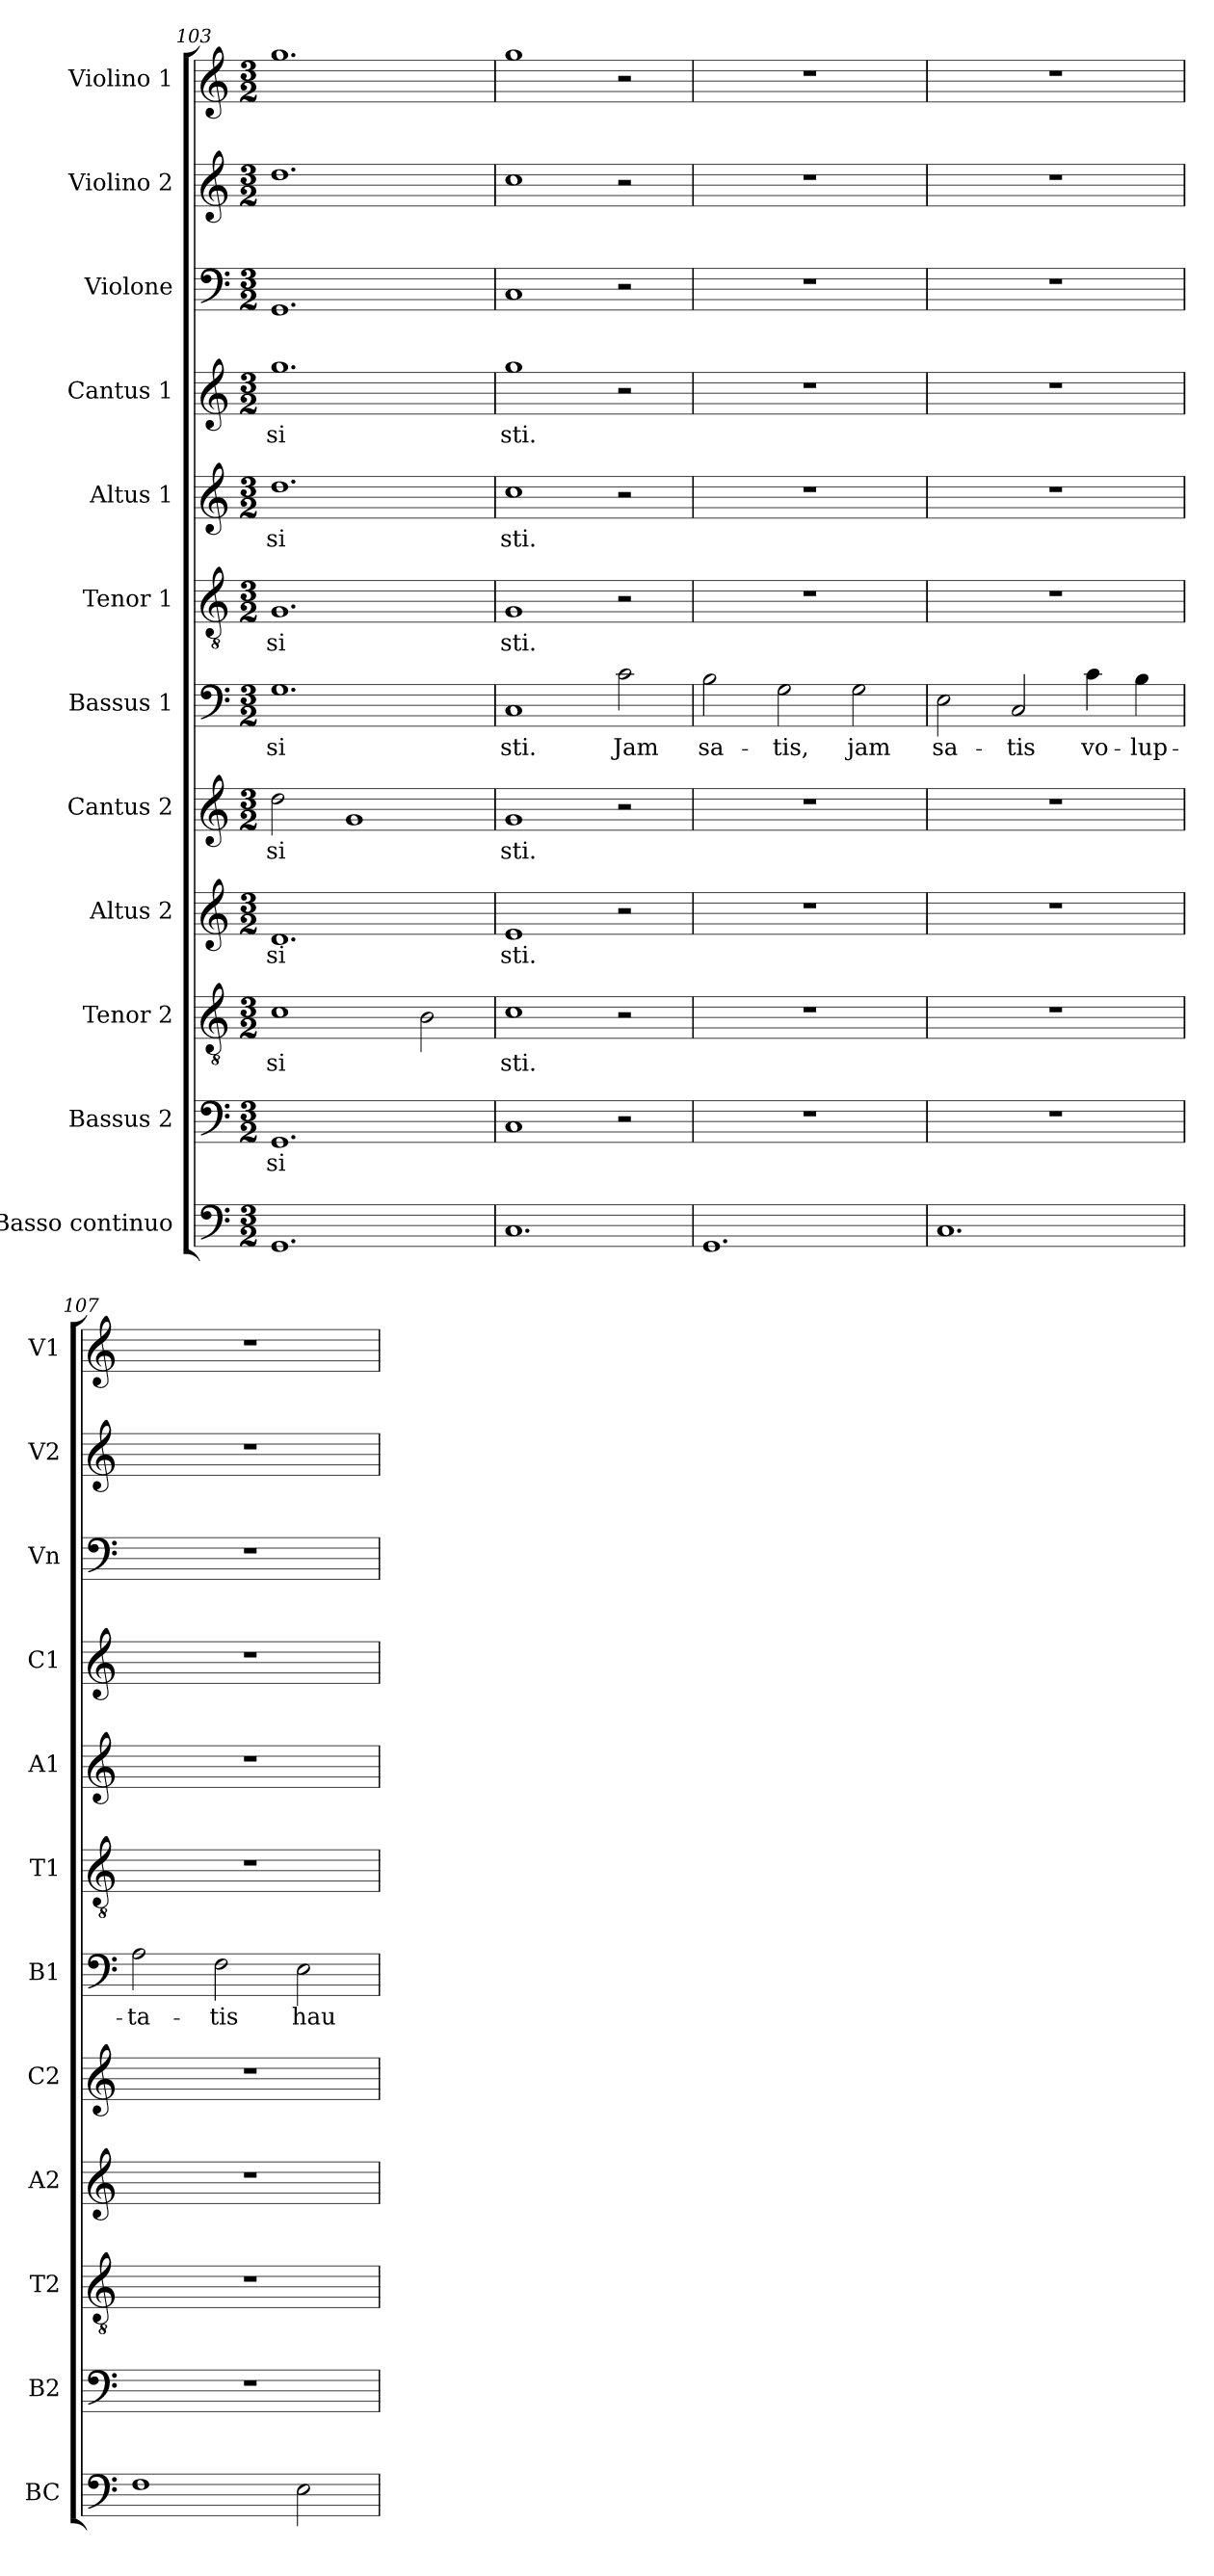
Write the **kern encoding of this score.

**kern	**kern	**text	**kern	**text	**kern	**text	**kern	**text	**kern	**text	**kern	**text	**kern	**text	**kern	**text	**kern	**kern	**kern
*part12	*part11	*part11	*part10	*part10	*part9	*part9	*part8	*part8	*part7	*part7	*part6	*part6	*part5	*part5	*part4	*part4	*part3	*part2	*part1
*staff12	*staff11	*staff11	*staff10	*staff10	*staff9	*staff9	*staff8	*staff8	*staff7	*staff7	*staff6	*staff6	*staff5	*staff5	*staff4	*staff4	*staff3	*staff2	*staff1
*I"Basso continuo	*I"Bassus 2	*	*I"Tenor 2	*	*I"Altus 2	*	*I"Cantus 2	*	*I"Bassus 1	*	*I"Tenor 1	*	*I"Altus 1	*	*I"Cantus 1	*	*I"Violone	*I"Violino 2	*I"Violino 1
*I'BC	*I'B2	*	*I'T2	*	*I'A2	*	*I'C2	*	*I'B1	*	*I'T1	*	*I'A1	*	*I'C1	*	*I'Vn	*I'V2	*I'V1
*clefF4	*clefF4	*	*clefGv2	*	*clefG2	*	*clefG2	*	*clefF4	*	*clefGv2	*	*clefG2	*	*clefG2	*	*clefF4	*clefG2	*clefG2
*ITrd7c12	*	*	*	*	*	*	*	*	*	*	*	*	*	*	*	*	*ITrd7c12	*	*
*k[]	*k[]	*	*k[]	*	*k[]	*	*k[]	*	*k[]	*	*k[]	*	*k[]	*	*k[]	*	*k[]	*k[]	*k[]
*C:	*C:	*	*C:	*	*C:	*	*C:	*	*C:	*	*C:	*	*C:	*	*C:	*	*C:	*C:	*C:
*M3/2	*M3/2	*	*M3/2	*	*M3/2	*	*M3/2	*	*M3/2	*	*M3/2	*	*M3/2	*	*M3/2	*	*M3/2	*M3/2	*M3/2
=103	=103	=103	=103	=103	=103	=103	=103	=103	=103	=103	=103	=103	=103	=103	=103	=103	=103	=103	=103
!	!	!LO:LY:b	!	!LO:LY:b	!	!LO:LY:b	!	!LO:LY:b	!	!LO:LY:b	!	!LO:LY:b	!	!LO:LY:b	!	!LO:LY:b	!	!	!
1.GGG	1.GG	-si	1c	-si	1.d	-si	2dd\	-si	1.G	-si	1.G	-si	1.dd	-si	1.gg	-si	1.GGG	1.dd	1.gg
.	.	.	.	.	.	.	1g	.	.	.	.	.	.	.	.	.	.	.	.
.	.	.	2B\	.	.	.	.	.	.	.	.	.	.	.	.	.	.	.	.
=104	=104	=104	=104	=104	=104	=104	=104	=104	=104	=104	=104	=104	=104	=104	=104	=104	=104	=104	=104
!	!	!	!	!LO:LY:b	!	!LO:LY:b	!	!LO:LY:b	!	!LO:LY:b	!	!LO:LY:b	!	!LO:LY:b	!	!LO:LY:b	!	!	!
1.CC	1C	.	1c	sti.	1e	sti.	1g	sti.	1C	sti.	1G	sti.	1cc	sti.	1gg	sti.	1CC	1cc	1gg
!	!	!	!	!	!	!	!	!	!	!LO:LY:b	!	!	!	!	!	!	!	!	!
.	2r	.	2r	.	2r	.	2r	.	2c\	Jam	2r	.	2r	.	2r	.	2r	2r	2r
!!LO:PB:g=z
=105	=105	=105	=105	=105	=105	=105	=105	=105	=105	=105	=105	=105	=105	=105	=105	=105	=105	=105	=105
!	!	!	!	!	!	!	!	!	!	!LO:LY:b	!	!	!	!	!	!	!	!	!
1.GGG	1.r	.	1.r	.	1.r	.	1.r	.	2B\	sa-	1.r	.	1.r	.	1.r	.	1.r	1.r	1.r
!	!	!	!	!	!	!	!	!	!	!LO:LY:b	!	!	!	!	!	!	!	!	!
.	.	.	.	.	.	.	.	.	2G\	-tis,	.	.	.	.	.	.	.	.	.
!	!	!	!	!	!	!	!	!	!	!LO:LY:b	!	!	!	!	!	!	!	!	!
.	.	.	.	.	.	.	.	.	2G\	jam	.	.	.	.	.	.	.	.	.
=106	=106	=106	=106	=106	=106	=106	=106	=106	=106	=106	=106	=106	=106	=106	=106	=106	=106	=106	=106
!	!	!	!	!	!	!	!	!	!	!LO:LY:b	!	!	!	!	!	!	!	!	!
1.CC	1.r	.	1.r	.	1.r	.	1.r	.	2E\	sa-	1.r	.	1.r	.	1.r	.	1.r	1.r	1.r
!	!	!	!	!	!	!	!	!	!	!LO:LY:b	!	!	!	!	!	!	!	!	!
.	.	.	.	.	.	.	.	.	2C/	-tis	.	.	.	.	.	.	.	.	.
!	!	!	!	!	!	!	!	!	!	!LO:LY:b	!	!	!	!	!	!	!	!	!
.	.	.	.	.	.	.	.	.	4c\	vo-	.	.	.	.	.	.	.	.	.
!	!	!	!	!	!	!	!	!	!	!LO:LY:b	!	!	!	!	!	!	!	!	!
.	.	.	.	.	.	.	.	.	4B\	-lup-	.	.	.	.	.	.	.	.	.
=107	=107	=107	=107	=107	=107	=107	=107	=107	=107	=107	=107	=107	=107	=107	=107	=107	=107	=107	=107
!	!	!	!	!	!	!	!	!	!	!LO:LY:b	!	!	!	!	!	!	!	!	!
1FF	1.r	.	1.r	.	1.r	.	1.r	.	2A\	-ta-	1.r	.	1.r	.	1.r	.	1.r	1.r	1.r
!	!	!	!	!	!	!	!	!	!	!LO:LY:b	!	!	!	!	!	!	!	!	!
.	.	.	.	.	.	.	.	.	2F\	-tis	.	.	.	.	.	.	.	.	.
!	!	!	!	!	!	!	!	!	!	!LO:LY:b	!	!	!	!	!	!	!	!	!
2EE\	.	.	.	.	.	.	.	.	2E\	hau-	.	.	.	.	.	.	.	.	.
=	=	=	=	=	=	=	=	=	=	=	=	=	=	=	=	=	=	=	=
*-	*-	*-	*-	*-	*-	*-	*-	*-	*-	*-	*-	*-	*-	*-	*-	*-	*-	*-	*-
